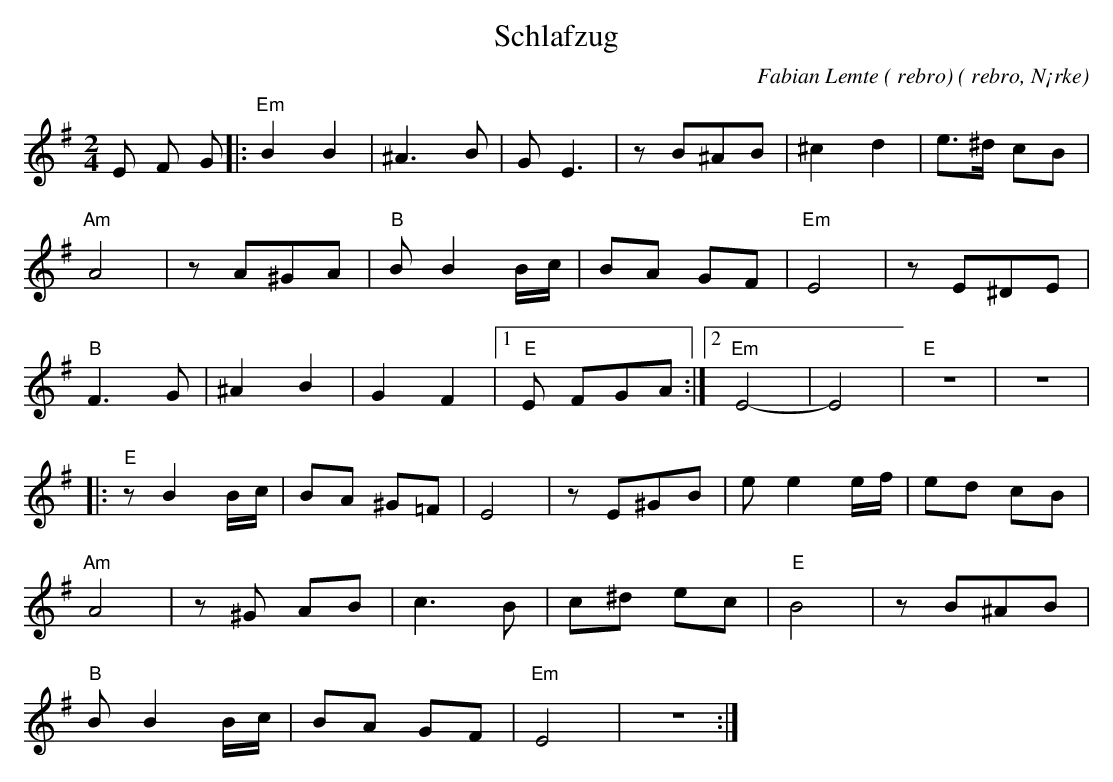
X:1
T:Schlafzug
O: rebro, N¡rke
C:Fabian Lemte ( rebro)
M:2/4
L:1/8
K:Em
E F G |:"Em" B2 B2 | ^A3B | GE3 | zB^AB | ^c2 d2 | e>^d cB |
"Am" A4 | zA^GA |"B" B B2 B/2c/2 | BA GF |"Em" E4 | zE^DE |
"B" F3G | ^A2 B2 | G2 F2 |1"E" E FGA :|2"Em" E4- | E4 |"E" z4 | z4 |
|:"E" zB2 B/2c/2 | BA ^G=F | E4 | zE^GB | e e2 e/2f/2| ed cB |
"Am" A4 | z^G AB | c3B | c^d ec |"E" B4 | zB^AB |
"B" B B2 B/2c/2 | BA GF |"Em" E4 | z4 :|
